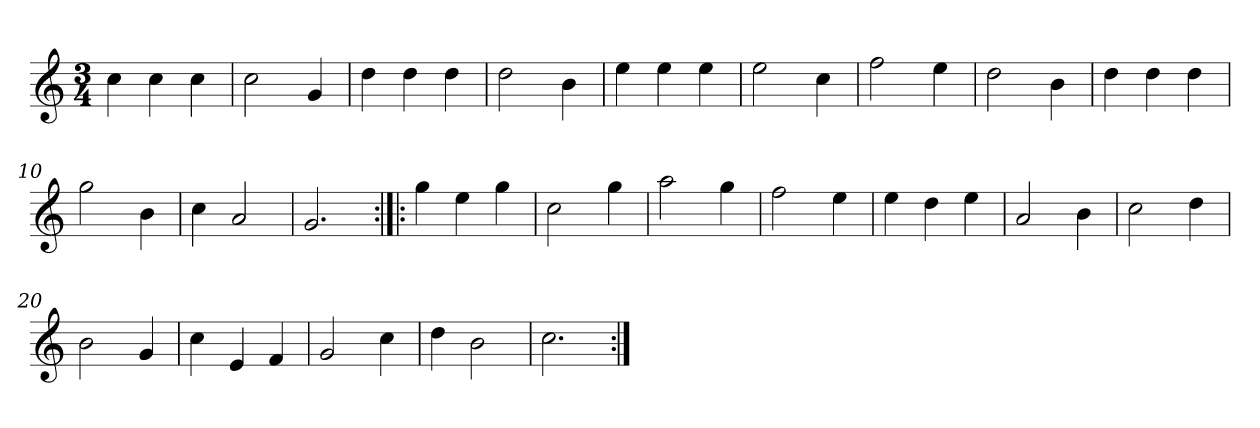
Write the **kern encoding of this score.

**kern
*part1
*staff1
*clefG2
*k[]
*C:
*M3/4
*MM120
=1
4cc
4cc
4cc
=2
2cc
4g
=3
4dd
4dd
4dd
=4
2dd
4b
=5
4ee
4ee
4ee
=6
2ee
4cc
=7
2ff
4ee
=8
2dd
4b
=9
4dd
4dd
4dd
=10
2gg
4b
=11
4cc
2a
=12
2.g
=13:|!|:
4gg
4ee
4gg
=14
2cc
4gg
=15
2aa
4gg
=16
2ff
4ee
=17
4ee
4dd
4ee
=18
2a
4b
=19
2cc
4dd
=20
2b
4g
=21
4cc
4e
4f
=22
2g
4cc
=23
4dd
2b
=24
2.cc
=:|!
*-
